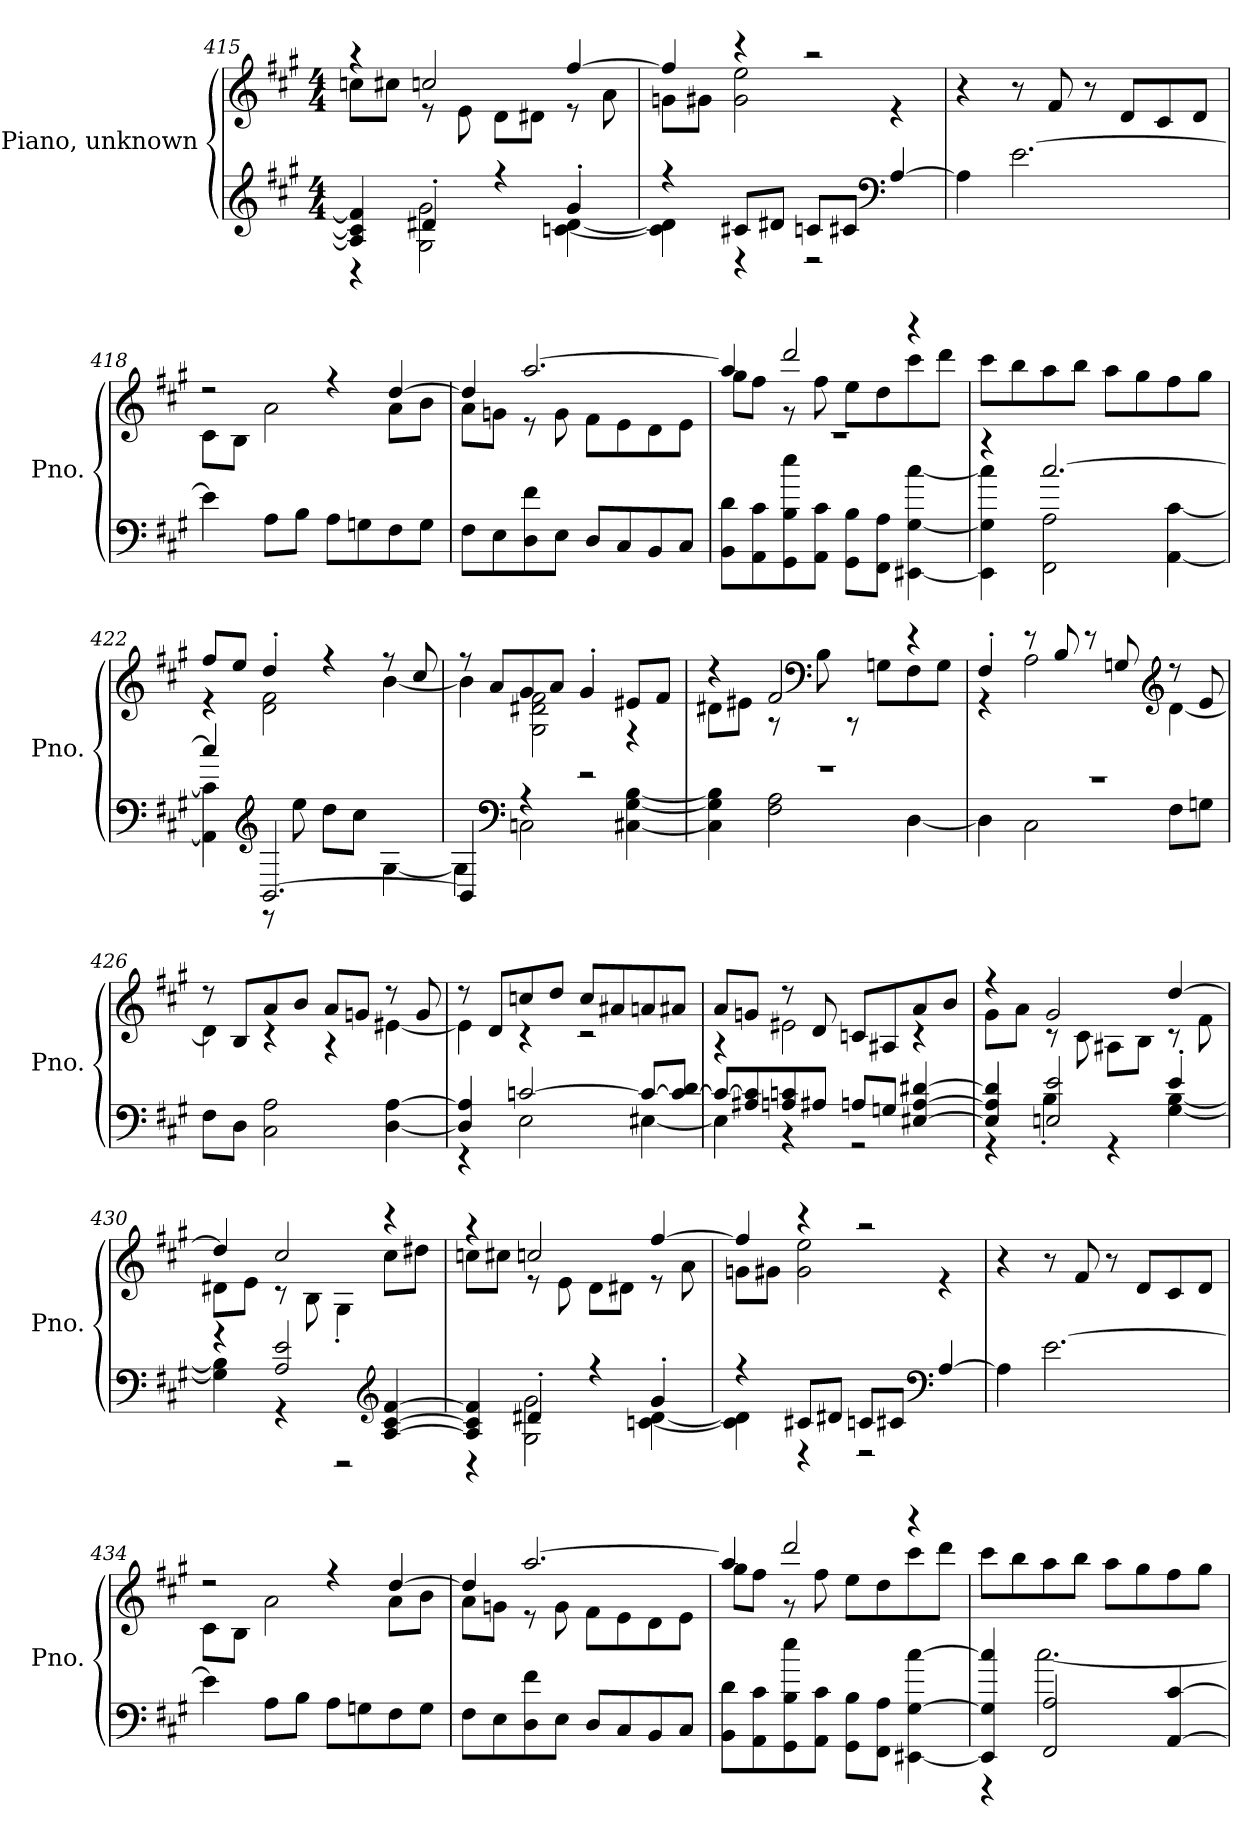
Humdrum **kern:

**kern	**kern
*part1	*part1
*staff2	*staff1
*I"Piano, unknown	*
*I'Pno.	*
*clefG2	*clefG2
*k[f#c#g#]	*k[f#c#g#]
*M4/4	*M4/4
=415	=415
*^	*^
4A/] 4c#/] 4f#/]	4r	4r	8ccn\L
.	.	.	8cc#X\J
4d#X'/	2G#\ 2g#\	2ccn/	8r
.	.	.	8e\
4r	.	.	8d\L
.	.	.	8d#X\J
4g#'/	[4cn\ [4d#\	[4ff#/	8r
.	.	.	8a\
=416	=416	=416	=416
4r	4c\] 4d#\]	4ff#/]	8gn\L
.	.	.	8g#X\J
8c#X/L	4r	4r	2g#\ 2ee\
8d#X/J	.	.	.
8cn/L	2r	2r	.
8c#X/J	.	.	.
*clefF4	*	*	*
[4A/	.	.	4r
*v	*v	*	*
*	*v	*v
=417	=417
4A\]	4r
[2.e\	8r
.	8f#/
.	8r
.	8d/L
.	8c#/
.	8d/J
!!LO:LB:g=z
=418	=418
*	*^
4e\]	2r	8c#\L
.	.	8B\J
8A\L	.	2a\
8B\J	.	.
8A\L	4r	.
8Gn\	.	.
8F#\	[4dd/	8a\L
8G\J	.	8b\J
=419	=419	=419
8F#\L	4dd/]	8a\L
8E\	.	8gn\J
8D\ 8f#\	[2.aa/	8r
8E\J	.	8g\
8D/L	.	8f#\L
8C#/	.	8e\
8BB/	.	8d\
8C#/J	.	8e\J
=420	=420	=420
*^	*	*
1r	8BB\ 8d\L	4aa/]	8gg#\L
.	8AA\ 8c#\	.	8ff#\J
.	8GG#\ 8B\ 8ee\	2ddd/	8r
.	8AA\ 8c#\J	.	8ff#\
.	8GG#\ 8B\L	.	8ee\L
.	8FF#\ 8A\J	.	8dd\
.	[4EE#X\ [4G#\ [4cc#\	4r	8ccc#\
.	.	.	8ddd\J
*	*	*v	*v
=421	=421	=421
4r	4EE#\] 4G#\] 4cc#\]	8ccc#\L
.	.	8bb\
[2.cc#/	2FF#\ 2A\	8aa\
.	.	8bb\J
.	.	8aa\L
.	.	8gg#\
.	[4AA\ [4c#\	8ff#\
.	.	8gg#\J
!!LO:LB:g=z
=422	=422	=422
*	*	*^
4cc#/]	4AA\] 4c#\]	8ff#/L	4r
.	.	8ee/J	.
*clefG2	*	*	*
[2.BB/	8r	4dd'/	2d\ 2f#\
.	8ee\	.	.
.	8dd\L	4r	.
.	8cc#\J	.	.
.	[4G#\	8r	[4b\
.	.	8cc#/	.
=423	=423	=423	=423
4BB/]	4G#\]	8r	4b\]
.	.	8a/L	.
*clefF4	*	*	*
4r	2Cn\	8g#/	2G#\ 2d#X\ 2f#\
.	.	8a/J	.
2r	.	4g#'/	.
.	[4C#X\ [4G#\ [4B\	8e#X/L	4r
.	.	8f#/J	.
=424	=424	=424	=424
1r	4C#\] 4G#\] 4B\]	4r	8d#X\L
.	.	.	8e#X\J
.	2F#\ 2A\	2f#/	8r
*	*	*clefF4	*
.	.	.	8B\
.	.	.	8r
.	.	.	8Gn\L
.	[4D\	4r	8F#\
.	.	.	8G\J
!!LO:LB:g=z	!!
=425	=425	=425	=425
1r	4D\]	4F#'/	4r
.	2C#\	8r	2A\
.	.	8B/	.
.	.	8r	.
.	.	8Gn/	.
*	*	*clefG2	*
.	8F#\L	8r	[4d\
.	8Gn\J	8e/	.
*v	*v	*	*
=426	=426	=426
8F#\L	8r	4d\]
8D\J	8B/L	.
2C#\ 2A\	8a/	4r
.	8b/J	.
.	8a/L	4r
.	8gn/J	.
[4D\ [4A\	8r	[4e#X\
.	8g/	.
=427	=427	=427
*^	*	*
4D/] 4A/]	4r	8r	4e#\]
.	.	8d/L	.
[2cn/	2E\	8ccn/	4r
.	.	8dd/J	.
.	.	8cc/L	2r
.	.	8a#X/	.
8c/L_	[4E#X\	8an/	.
8c/_ 8d/J	.	8a#X/J	.
!!LO:PB:g=z	!!
=428	=428	=428	=428
8c/L_	4E#\]	8a/L	4r
8A#X/ 8c/]	.	8gn/J	.
8An/ 8cn/	4r	8r	2e#X\
8A#X/J	.	8d/	.
8An/L	2r	8cn/L	.
8Gn/J	.	8A#X/	.
[4E#X/ [4A/ [4d#X/	.	8a/	4r
.	.	8b/J	.
=429	=429	=429	=429
4E#/] 4A/] 4d#/]	4r	4r	8g#\L
.	.	.	8a\J
2En/ 2e/	4B'\	2g#/	8r
.	.	.	8c#\
.	4r	.	8A#X\L
.	.	.	8B\J
4e'/	[4G#\ [4B\	[4dd/	8r
.	.	.	8f#\
=430	=430	=430	=430
4r	4G#\] 4B\]	4dd/]	8d#X\L
.	.	.	8e\J
2A/ 2e/	4r	2cc#/	8r
.	.	.	8B\
.	2r	.	4G#'\
*clefG2	*	*	*
[4A/ [4c#/ [4f#/	.	4r	8cc#\L
.	.	.	8dd#X\J
!!LO:LB:g=z	!!
=431	=431	=431	=431
4A/] 4c#/] 4f#/]	4r	4r	8ccn\L
.	.	.	8cc#X\J
4d#X'/	2G#\ 2g#\	2ccn/	8r
.	.	.	8e\
4r	.	.	8d\L
.	.	.	8d#X\J
4g#'/	[4cn\ [4d#\	[4ff#/	8r
.	.	.	8a\
=432	=432	=432	=432
4r	4c\] 4d#\]	4ff#/]	8gn\L
.	.	.	8g#X\J
8c#X/L	4r	4r	2g#\ 2ee\
8d#X/J	.	.	.
8cn/L	2r	2r	.
8c#X/J	.	.	.
*clefF4	*	*	*
[4A/	.	.	4r
*v	*v	*	*
*	*v	*v
=433	=433
4A\]	4r
[2.e\	8r
.	8f#/
.	8r
.	8d/L
.	8c#/
.	8d/J
=434	=434
*	*^
4e\]	2r	8c#\L
.	.	8B\J
8A\L	.	2a\
8B\J	.	.
8A\L	4r	.
8Gn\	.	.
8F#\	[4dd/	8a\L
8G\J	.	8b\J
!!LO:LB:g=z	!!
=435	=435	=435
8F#\L	4dd/]	8a\L
8E\	.	8gn\J
8D\ 8f#\	[2.aa/	8r
8E\J	.	8g\
8D/L	.	8f#\L
8C#/	.	8e\
8BB/	.	8d\
8C#/J	.	8e\J
=436	=436	=436
8BB\ 8d\L	4aa/]	8gg#\L
8AA\ 8c#\	.	8ff#\J
8GG#\ 8B\ 8ee\	2ddd/	8r
8AA\ 8c#\J	.	8ff#\
8GG#\ 8B\L	.	8ee\L
8FF#\ 8A\J	.	8dd\
[4EE#X\ [4G#\ [4cc#\	4r	8ccc#\
.	.	8ddd\J
*	*v	*v
=437	=437
*^	*
4EE#/] 4G#/] 4cc#/]	4r	8ccc#\L
.	.	8bb\
2FF#/ 2A/	[2.cc#\	8aa\
.	.	8bb\J
.	.	8aa\L
.	.	8gg#\
[4AA/ [4c#/	.	8ff#\
.	.	8gg#\J
*v	*v	*
=	=
*-	*-
